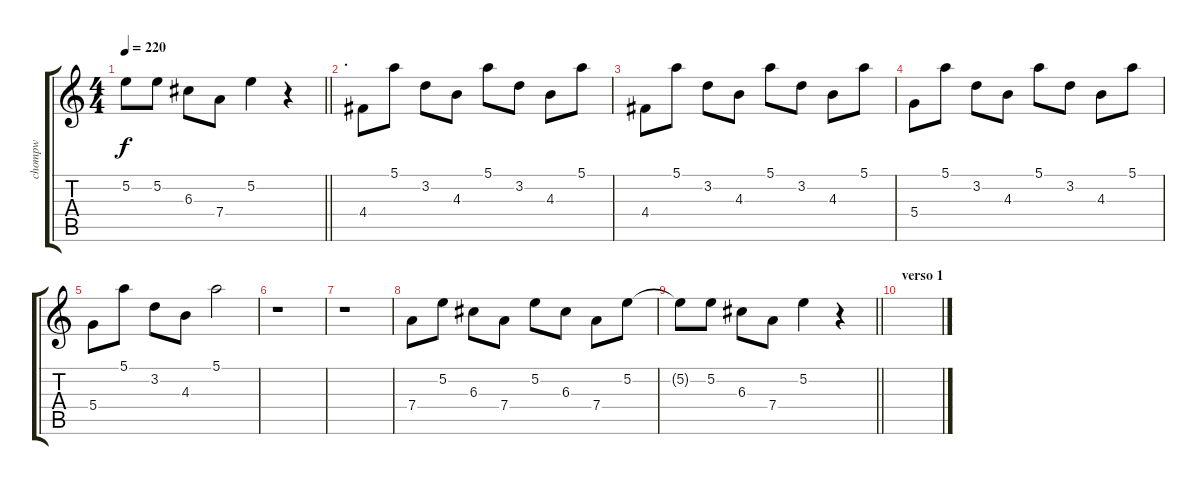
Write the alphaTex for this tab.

\track ("chompw" "chompw") {instrument distortionguitar}
\staff {score tabs}
\tuning (E4 B3 G3 D3 A2 E2) {hide}
\ts (4 4)
\tempo 220
\clef g2
\barLineRight lightlight
\ks c
5.2{t}.8{dy f} 5.2.8 6.3.8 7.4.8 5.2.4 r.4 |
\section ("" ".")
4.4.8 5.1.8 3.2.8 4.3.8 5.1.8 3.2.8 4.3.8 5.1.8 |
4.4.8 5.1.8 3.2.8 4.3.8 5.1.8 3.2.8 4.3.8 5.1.8 |
5.4.8 5.1.8 3.2.8 4.3.8 5.1.8 3.2.8 4.3.8 5.1.8 |
5.4.8 5.1.8 3.2.8 4.3.8 5.1.2 |
r.1 |
r.1 |
7.4.8 5.2.8 6.3.8 7.4.8 5.2.8 6.3.8 7.4.8 5.2.8 |
\barLineRight lightlight
5.2{t}.8 5.2.8 6.3.8 7.4.8 5.2.4 r.4 |
\section ("" "verso 1")
